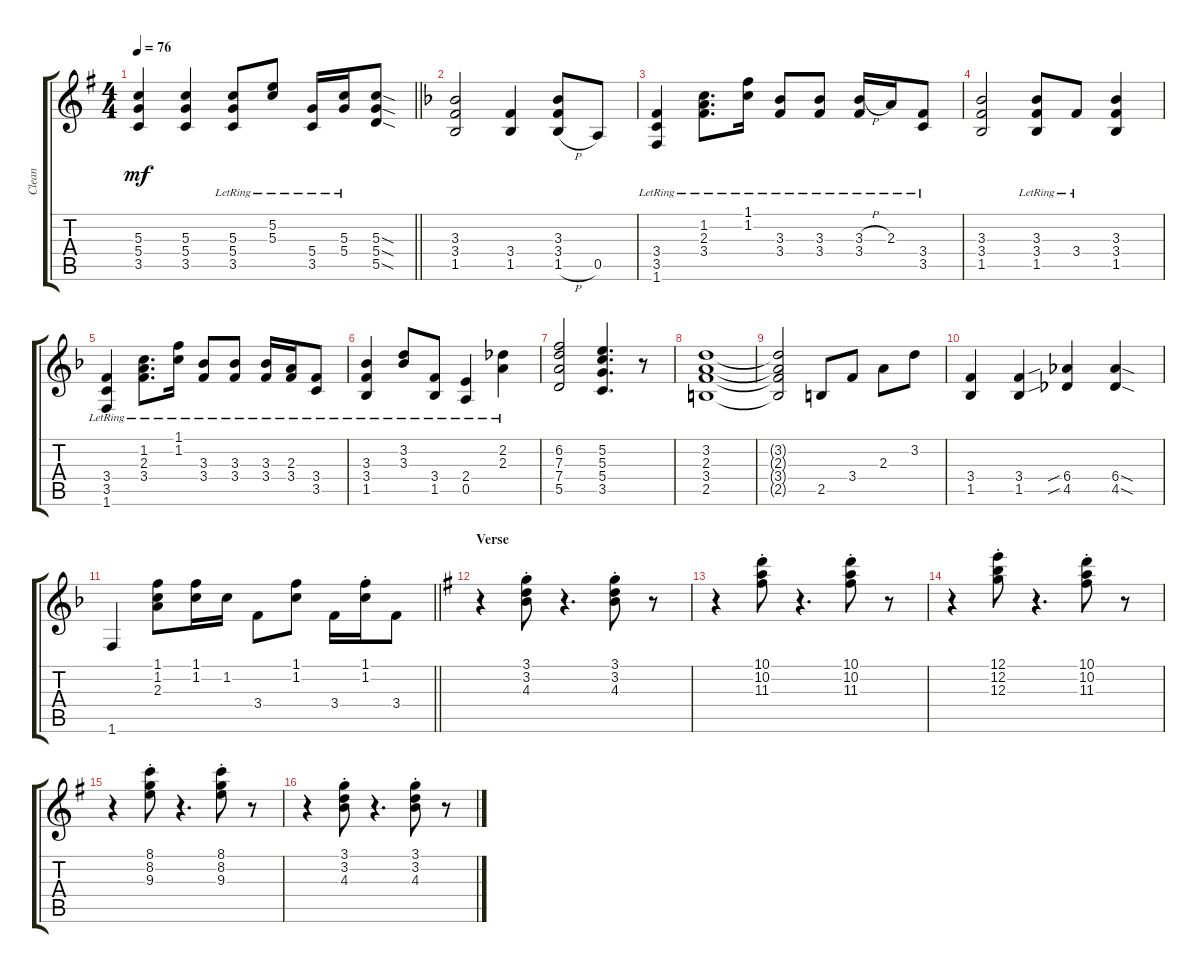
\track ("Clean" "Clean") {instrument electricguitarclean}
\staff {score tabs}
\tuning (E4 B3 G3 D3 A2 E2) {hide}
\ts (4 4)
\tempo 76
\clef g2
\barLineRight lightlight
\ks g
(5.3 5.4 3.5).4{dy mf} (5.3 5.4 3.5).4 (5.3{lr} 5.4{lr} 3.5{lr}).8 (5.2{lr} 5.3{lr}).8 (5.4{lr} 3.5{lr}).16 (5.3{lr} 5.4{lr}).16 (5.3{sod} 5.4{sod} 5.5{sod}).8 |
\ks f
(3.3 3.4 1.5).2 (3.4 1.5).4 (3.3 3.4 1.5{h}).8 0.5.8 |
(3.4{lr} 3.5{lr} 1.6{lr}).4 (1.2{lr} 2.3{lr} 3.4{lr}).8{d} (1.1{lr} 1.2{lr}).16 (3.3{lr} 3.4{lr}).8 (3.3{lr} 3.4{lr}).8 (3.3{h lr} 3.4{lr}).16 2.3{lr}.16 (3.4{lr} 3.5{lr}).8 |
(3.3 3.4 1.5).2 (3.3{lr} 3.4{lr} 1.5{lr}).8 3.4{lr}.8 (3.3 3.4 1.5).4 |
(3.4{lr} 3.5{lr} 1.6{lr}).4 (1.2{lr} 2.3{lr} 3.4{lr}).8{d} (1.1{lr} 1.2{lr}).16 (3.3{lr} 3.4{lr}).8 (3.3{lr} 3.4{lr}).8 (3.3{lr} 3.4{lr}).16 (2.3{lr} 3.4{lr}).16 (3.4{lr} 3.5{lr}).8 |
(3.3{lr} 3.4{lr} 1.5{lr}).4 (3.2{lr} 3.3{lr}).8 (3.4{lr} 1.5{lr}).8 (2.4{lr} 0.5{lr}).4 (2.2{lr} 2.3{lr}).4 |
(6.2 7.3 7.4 5.5).2 (5.2 5.3 5.4 3.5).4{d} r.8 |
(3.2 2.3 3.4 2.5).1 |
(3.2{t} 2.3{t} 3.4{t} 2.5{t}).2 2.5.8 3.4.8 2.3.8 3.2.8 |
(3.4 1.5).4 (3.4 1.5).4 (6.4{sib} 4.5{sib}).4 (6.4{sod} 4.5{sod}).4 |
\barLineRight lightlight
1.6.4 (1.1 1.2 2.3).8 (1.1 1.2).16 1.2.16 3.4.8 (1.1 1.2).8 3.4.16 (1.1{st} 1.2{st}).16 3.4.8 |
\section ("" "Verse")
\ks g
r.4 (3.1{st} 3.2{st} 4.3{st}).8 r.4{d} (3.1{st} 3.2{st} 4.3{st}).8 r.8 |
r.4 (10.1{st} 10.2{st} 11.3{st}).8 r.4{d} (10.1{st} 10.2{st} 11.3{st}).8 r.8 |
r.4 (12.1{st} 12.2{st} 12.3{st}).8 r.4{d} (10.1{st} 10.2{st} 11.3{st}).8 r.8 |
r.4 (8.1{st} 8.2{st} 9.3{st}).8 r.4{d} (8.1{st} 8.2{st} 9.3{st}).8 r.8 |
r.4 (3.1{st} 3.2{st} 4.3{st}).8 r.4{d} (3.1{st} 3.2{st} 4.3{st}).8 r.8
